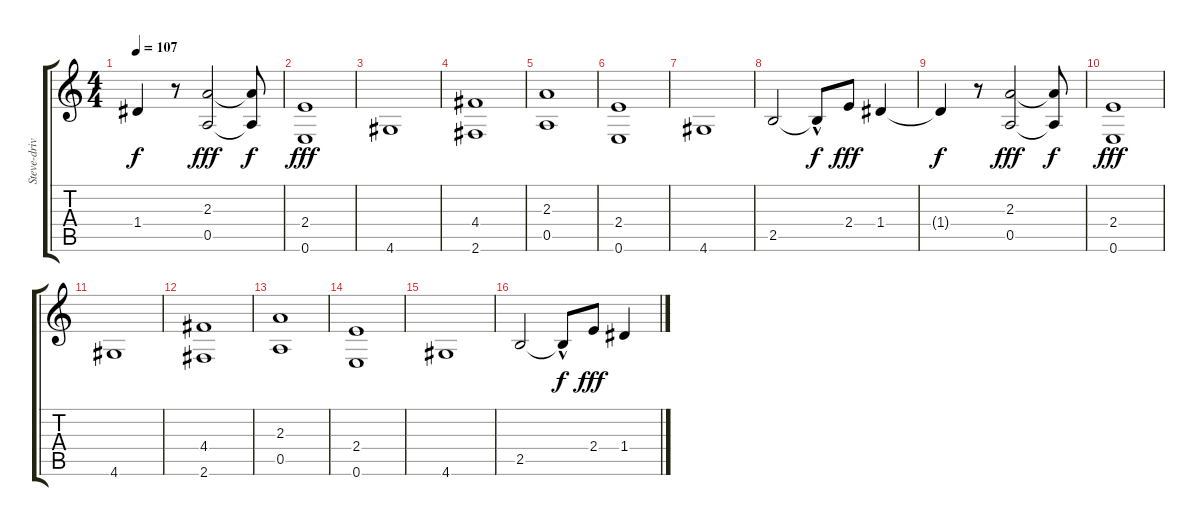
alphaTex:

\track ("Steve-drive" "Steve-driv") {instrument distortionguitar}
\staff {score tabs}
\tuning (E4 B3 G3 D3 A2 E2) {hide}
\ts (4 4)
\tempo 107
\clef g2
\ks c
1.4{t}.4{dy f} r.8 (2.3 0.5).2{dy fff} (2.3{t} 0.5{t}).8{dy f} |
(2.4 0.6).1{dy fff} |
4.6.1 |
(4.4 2.6).1 |
(2.3 0.5).1 |
(2.4 0.6).1 |
4.6.1 |
2.5.2 2.5{hac t}.8{dy f} 2.4.8{dy fff} 1.4.4 |
1.4{t}.4{dy f} r.8 (2.3 0.5).2{dy fff} (2.3{t} 0.5{t}).8{dy f} |
(2.4 0.6).1{dy fff} |
4.6.1 |
(4.4 2.6).1 |
(2.3 0.5).1 |
(2.4 0.6).1{volume 12} |
4.6.1{volume 10} |
2.5.2{volume 9} 2.5{hac t}.8{dy f} 2.4.8{dy fff volume 8} 1.4.4{volume 8}
